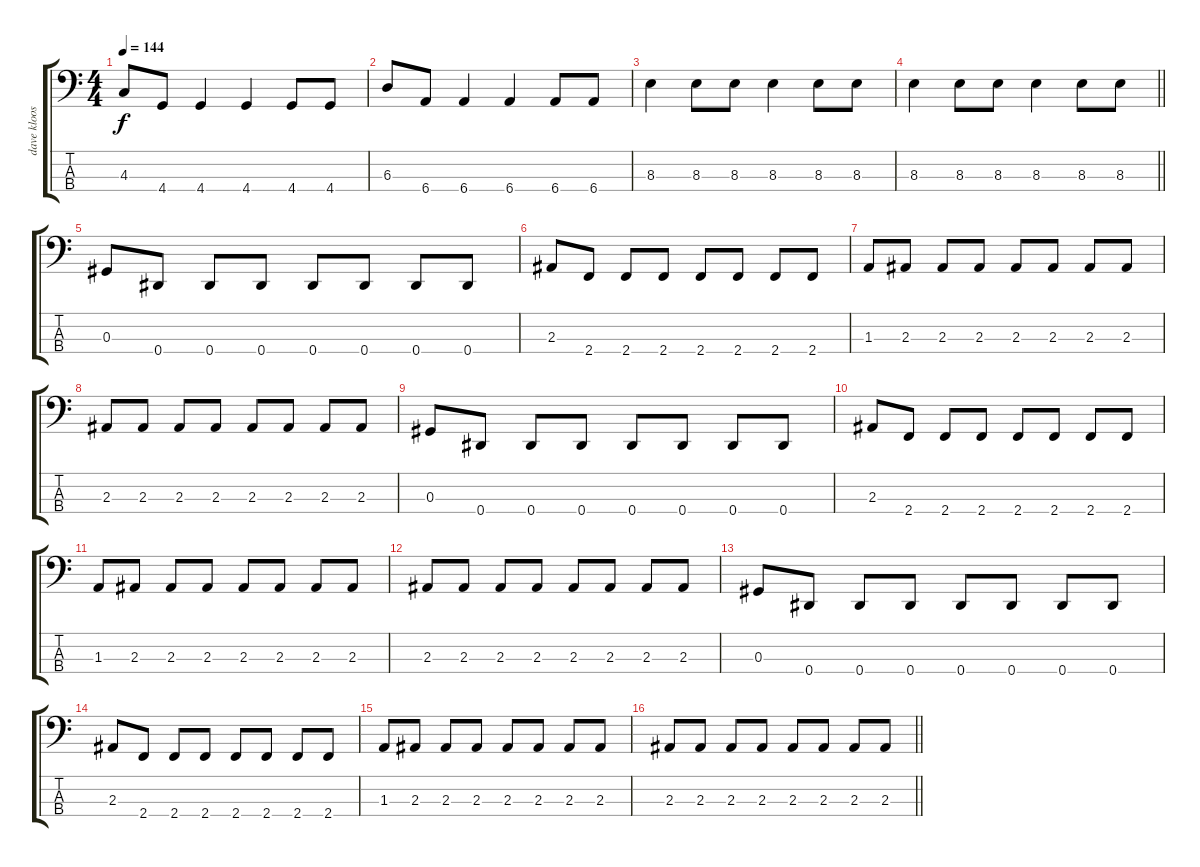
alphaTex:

\track ("dave kloos" "dave kloos") {instrument electricbasspick}
\staff {score tabs}
\tuning (Gb2 Db2 Ab1 Eb1) {hide}
\ts (4 4)
\tempo 144
\clef f4
\ks c
4.3.8{dy f} 4.4.8 4.4.4 4.4.4 4.4.8 4.4.8 |
6.3.8 6.4.8 6.4.4 6.4.4 6.4.8 6.4.8 |
8.3.4 8.3.8 8.3.8 8.3.4 8.3.8 8.3.8 |
\barLineRight lightlight
8.3.4 8.3.8 8.3.8 8.3.4 8.3.8 8.3.8 |
\section ("" "")
0.3.8 0.4.8 0.4.8 0.4.8 0.4.8 0.4.8 0.4.8 0.4.8 |
2.3.8 2.4.8 2.4.8 2.4.8 2.4.8 2.4.8 2.4.8 2.4.8 |
1.3.8 2.3.8 2.3.8 2.3.8 2.3.8 2.3.8 2.3.8 2.3.8 |
2.3.8 2.3.8 2.3.8 2.3.8 2.3.8 2.3.8 2.3.8 2.3.8 |
0.3.8 0.4.8 0.4.8 0.4.8 0.4.8 0.4.8 0.4.8 0.4.8 |
2.3.8 2.4.8 2.4.8 2.4.8 2.4.8 2.4.8 2.4.8 2.4.8 |
1.3.8 2.3.8 2.3.8 2.3.8 2.3.8 2.3.8 2.3.8 2.3.8 |
2.3.8 2.3.8 2.3.8 2.3.8 2.3.8 2.3.8 2.3.8 2.3.8 |
0.3.8 0.4.8 0.4.8 0.4.8 0.4.8 0.4.8 0.4.8 0.4.8 |
2.3.8 2.4.8 2.4.8 2.4.8 2.4.8 2.4.8 2.4.8 2.4.8 |
1.3.8 2.3.8 2.3.8 2.3.8 2.3.8 2.3.8 2.3.8 2.3.8 |
\barLineRight lightlight
2.3.8 2.3.8 2.3.8 2.3.8 2.3.8 2.3.8 2.3.8 2.3.8
